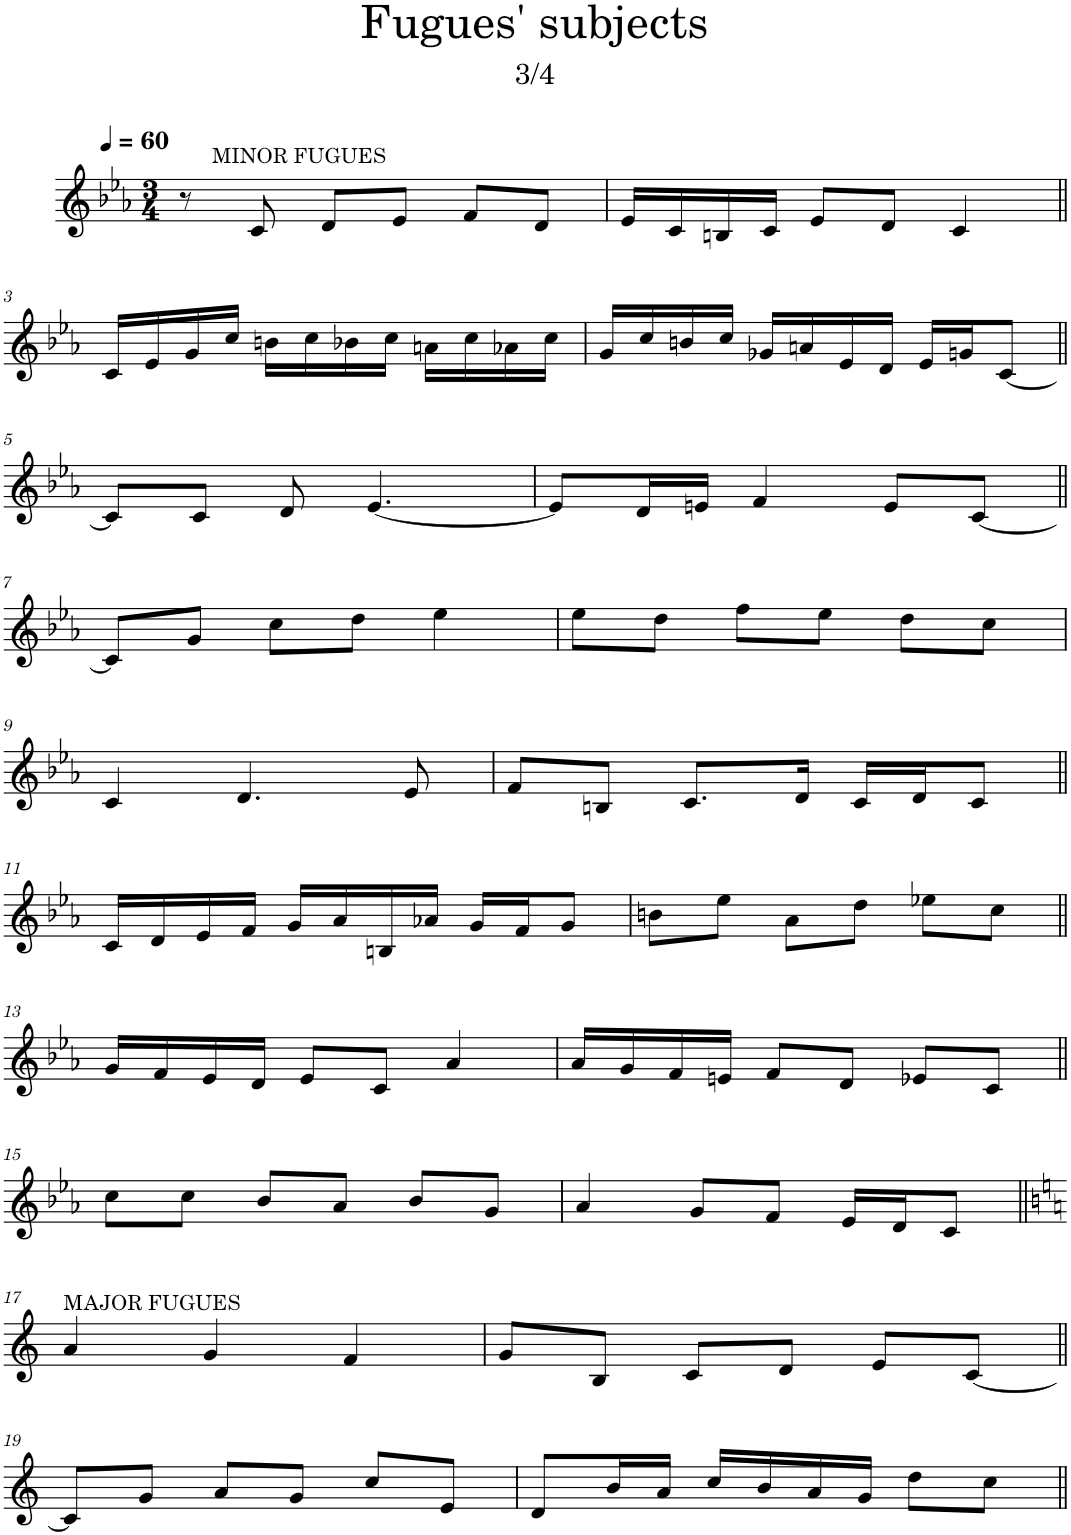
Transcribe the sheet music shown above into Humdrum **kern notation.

**kern
*part1
*staff1
*I"Piano
*I'Pno.
*clefG2
*k[b-e-a-]
*M3/4
=1
8r
*MM60
!LO:TX:a:t=MINOR FUGUES
8c/
8d/L
8e-/J
8f/L
8d/J
=2
16e-/LL
16c/
16Bn/
16c/JJ
8e-/L
8d/J
4c/
!!LO:LB:g=z
=3||
16c/LL
16e-/
16g/
16cc/JJ
16bn\LL
16cc\
16b-X\
16cc\JJ
16an\LL
16cc\
16a-X\
16cc\JJ
=4
16g/LL
16cc/
16bn/
16cc/JJ
16g-X/LL
16an/
16e-/
16d/JJ
16e-/LL
16gn/J
[8c/J
!!LO:LB:g=z
=5||
8c/L]
8c/J
8d/
[4.e-/
=6
8e-/L]
16d/L
16en/JJ
4f/
8e/L
[8c/J
!!LO:LB:g=z
=7||
8c/L]
8g/J
8cc\L
8dd\J
4ee-\
=8
8ee-\L
8dd\J
8ff\L
8ee-\J
8dd\L
8cc\J
!!LO:LB:g=z
=9
4c/
4.d/
8e-/
=10
8f/L
8Bn/J
8.c/L
16d/Jk
16c/LL
16d/J
8c/J
!!LO:LB:g=z
=11||
16c/LL
16d/
16e-/
16f/JJ
16g/LL
16a-/
16Bn/
16a-X/JJ
16g/LL
16f/J
8g/J
=12
8bn\L
8ee-\J
8a-\L
8dd\J
8ee-X\L
8cc\J
!!LO:LB:g=z
=13||
16g/LL
16f/
16e-/
16d/JJ
8e-/L
8c/J
4a-/
=14
16a-/LL
16g/
16f/
16en/JJ
8f/L
8d/J
8e-X/L
8c/J
!!LO:LB:g=z
=15||
8cc\L
8cc\J
8b-/L
8a-/J
8b-/L
8g/J
=16
4a-/
8g/L
8f/J
16e-/LL
16d/J
8c/J
!!LO:LB:g=z
=17||
*k[]
!LO:TX:a:t=MAJOR FUGUES
4a/
4g/
4f/
=18
8g/L
8B/J
8c/L
8d/J
8e/L
[8c/J
!!LO:LB:g=z
=19||
8c/L]
8g/J
8a/L
8g/J
8cc/L
8e/J
=20
8d/L
16b/L
16a/JJ
16cc/LL
16b/
16a/
16g/JJ
8dd\L
8cc\J
=||
*-
